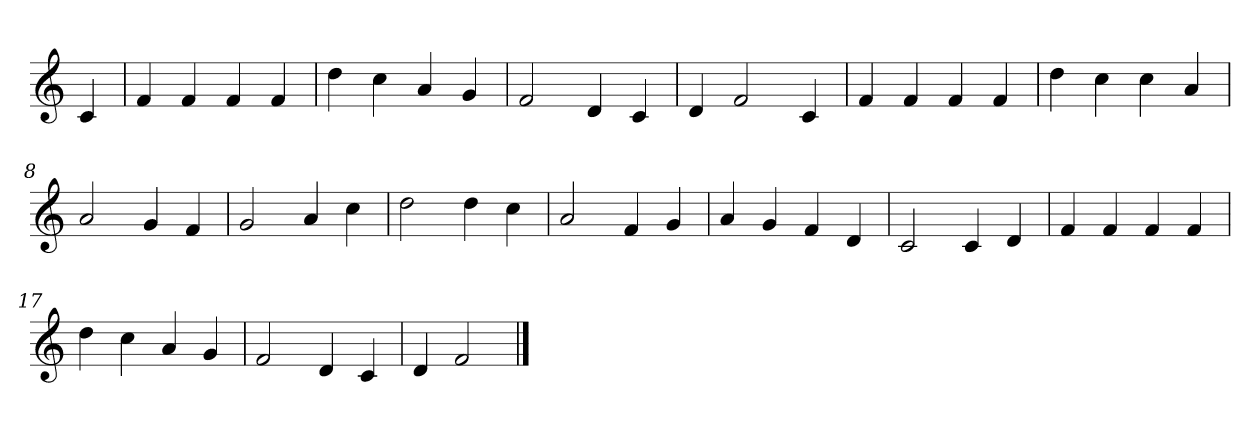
**kern
*part1
*staff1
*clefG2
*k[]
=
4c
=1
4f
4f
4f
4f
=2
4dd
4cc
4a
4g
=3
2f
4d
4c
=4
4d
2f
4c
=6
4f
4f
4f
4f
=7
4dd
4cc
4cc
4a
=8
2a
4g
4f
=9
2g
4a
4cc
=11
2dd
4dd
4cc
=12
2a
4f
4g
=13
4a
4g
4f
4d
=14
2c
4c
4d
=16
4f
4f
4f
4f
=17
4dd
4cc
4a
4g
=18
2f
4d
4c
=19
4d
2f
==
*-
